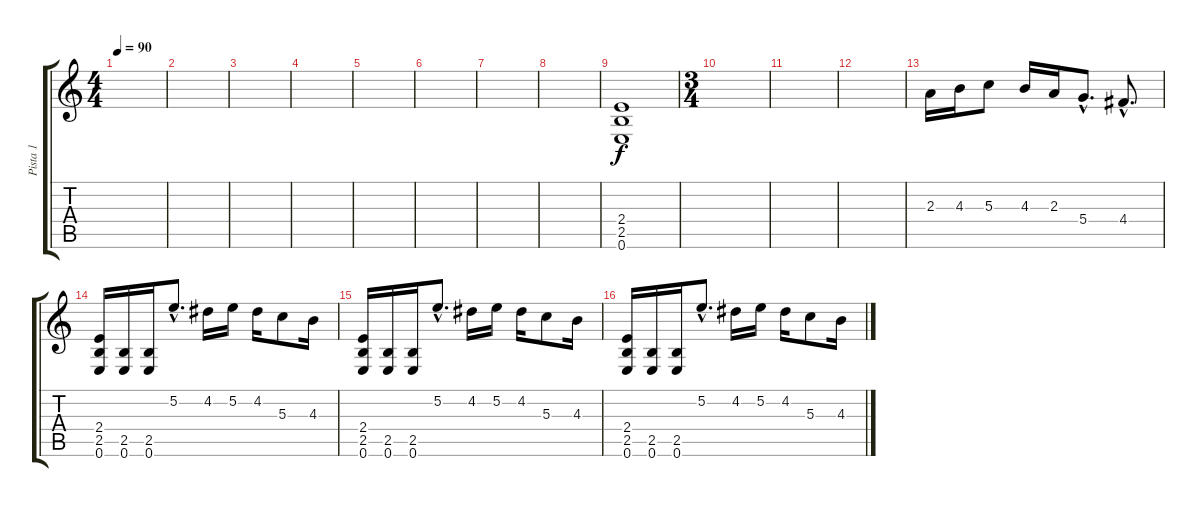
\track ("Pista 1" "Pista 1") {instrument overdrivenguitar}
\staff {score tabs}
\tuning (E4 B3 G3 D3 A2 E2) {hide}
\ts (4 4)
\tempo 90
\clef g2
\ks c
|
|
|
|
|
|
|
|
(2.4 2.5 0.6).1{volume 12} |
\ts (3 4)
|
|
|
2.3.16 4.3.16 5.3.8 4.3.16 2.3.16 5.4{hac}.8{d} 4.4{hac}.8{d} |
(2.4 2.5 0.6).16 (2.5 0.6).16 (2.5 0.6).16 5.2{hac}.8{d} 4.2.16 5.2.16 4.2.16 5.3.8 4.3.16 |
(2.4 2.5 0.6).16 (2.5 0.6).16 (2.5 0.6).16 5.2{hac}.8{d} 4.2.16 5.2.16 4.2.16 5.3.8 4.3.16 |
(2.4 2.5 0.6).16 (2.5 0.6).16 (2.5 0.6).16 5.2{hac}.8{d} 4.2.16 5.2.16 4.2.16 5.3.8 4.3.16
